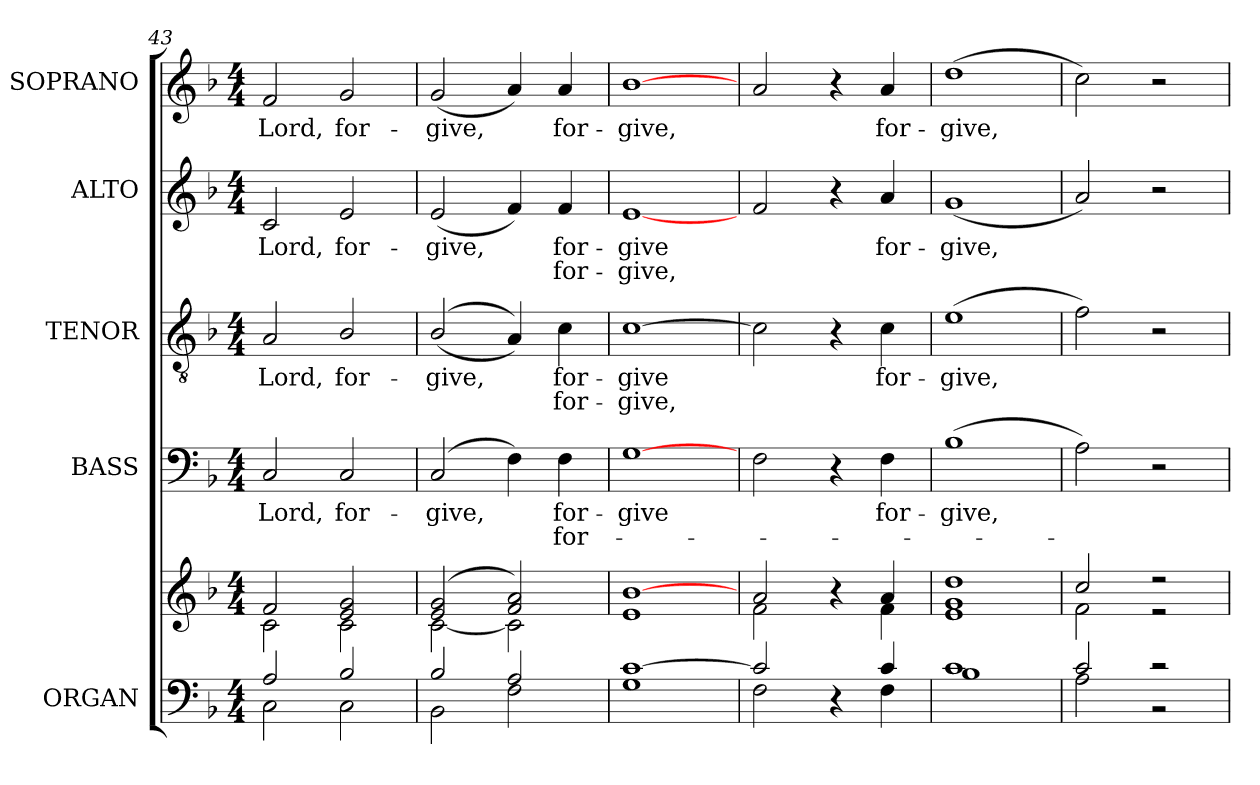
**kern	**kern	**kern	**text	**text	**kern	**text	**text	**kern	**text	**text	**kern	**text
*part5	*part5	*part4	*part4	*part4	*part3	*part3	*part3	*part2	*part2	*part2	*part1	*part1
*staff6	*staff5	*staff4	*staff4	*staff4	*staff3	*staff3	*staff3	*staff2	*staff2	*staff2	*staff1	*staff1
*I"ORGAN	*	*I"BASS	*	*	*I"TENOR	*	*	*I"ALTO	*	*	*I"SOPRANO	*
*I'Org.	*	*I'B.	*	*	*I'T.	*	*	*I'A.	*	*	*I'S.	*
*clefF4	*clefG2	*clefF4	*	*	*clefGv2	*	*	*clefG2	*	*	*clefG2	*
*	*	*	*	*	*ITrd7c12	*	*	*	*	*	*	*
*k[b-]	*k[b-]	*k[b-]	*	*	*k[b-]	*	*	*k[b-]	*	*	*k[b-]	*
*d:	*d:	*d:	*	*	*d:	*	*	*d:	*	*	*d:	*
*M4/4	*M4/4	*M4/4	*	*	*M4/4	*	*	*M4/4	*	*	*M4/4	*
=43	=43	=43	=43	=43	=43	=43	=43	=43	=43	=43	=43	=43
*^	*^	*	*	*	*	*	*	*	*	*	*	*
!	!	!	!	!	!LO:LY:b:color=#000000	!	!	!	!	!	!	!	!	!
!	!	!	!	!	!	!	!	!LO:LY:b:color=#000000	!	!	!	!	!	!
!	!	!	!	!	!	!	!	!	!	!	!LO:LY:b:color=#000000	!	!	!
!	!	!	!	!	!	!	!	!	!	!	!	!	!	!LO:LY:b:color=#000000
2Ai/	2Ci\	2fi/	2ci\	2Ci/	Lord,	.	2AAi/	Lord,	.	2ci/	Lord,	.	2fi/	Lord,
!	!	!	!	!	!LO:LY:b:color=#000000	!	!	!	!	!	!	!	!	!
!	!	!	!	!	!	!	!	!LO:LY:b:color=#000000	!	!	!	!	!	!
!	!	!	!	!	!	!	!	!	!	!	!LO:LY:b:color=#000000	!	!	!
!	!	!	!	!	!	!	!	!	!	!	!	!	!	!LO:LY:b:color=#000000
2B-i/	2Ci\	2ei/ 2gi	2ci\	2Ci/	for-	.	2BB-i/	for-	.	2ei/	for-	.	2gi/	for-
=44	=44	=44	=44	=44	=44	=44	=44	=44	=44	=44	=44	=44	=44	=44
!	!	!	!	!	!LO:LY:b:color=#000000	!	!	!	!	!	!	!	!	!
!	!	!	!	!	!	!	!	!LO:LY:b:color=#000000	!	!	!	!	!	!
!	!	!	!	!	!	!	!	!	!	!	!LO:LY:b:color=#000000	!	!	!
!	!	!	!	!	!	!	!	!	!	!	!	!	!	!LO:LY:b:color=#000000
2B-i/	2BB-i\	(2ei/ 2gi	[2ci\	(2Ci/	-give,	.	((2BB-i/	-give,	.	(2ei/	-give,	.	(2gi/	-give,
2Ai/	2Fi\	2fi/ 2ai)	2ci\]	4Fi\)	.	.	4AAi/))	.	.	4fi/)	.	.	4ai/)	.
!	!	!	!	!	!LO:LY:b:color=#000000	!LO:LY:b:color=#000000	!	!	!	!	!	!	!	!
!	!	!	!	!	!	!	!	!LO:LY:b:color=#000000	!LO:LY:b:color=#000000	!	!	!	!	!
!	!	!	!	!	!	!	!	!	!	!	!LO:LY:b:color=#000000	!LO:LY:b:color=#000000	!	!
!	!	!	!	!	!	!	!	!	!	!	!	!	!	!LO:LY:b:color=#000000
.	.	.	.	4Fi\	for-	-for-	4Ci\	for-	-for-	4fi/	for-	-for-	4ai/	for-
=45	=45	=45	=45	=45	=45	=45	=45	=45	=45	=45	=45	=45	=45	=45
!	!	!	!	!	!LO:LY:b:color=#000000	!	!	!	!	!	!	!	!	!
!	!	!	!	!	!	!	!	!LO:LY:b:color=#000000	!LO:LY:b:color=#000000	!	!	!	!	!
!	!	!	!	!	!	!	!	!	!	!	!LO:LY:b:color=#000000	!LO:LY:b:color=#000000	!	!
!	!	!	!	!	!	!	!	!	!	!	!	!	!	!LO:LY:b:color=#000000
[1ci	1Gi	[1b-i	1ei	[1Gi	-give	.	[1Ci	-give	give,	[1ei	-give	give,	[1b-i	-give,
!!LO:PB:g=z
=46	=46	=46	=46	=46	=46	=46	=46	=46	=46	=46	=46	=46	=46	=46
2ci/]	2Fi\	2ai/	2fi\	2Fi\	.	.	2Ci\]	.	.	2fi/	.	.	2ai/	.
4ryy	4r	4r	4ryy	4r	.	.	4r	.	.	4r	.	.	4r	.
!	!	!	!	!	!LO:LY:b:color=#000000	!	!	!	!	!	!	!	!	!
!	!	!	!	!	!	!	!	!LO:LY:b:color=#000000	!	!	!	!	!	!
!	!	!	!	!	!	!	!	!	!	!	!LO:LY:b:color=#000000	!	!	!
!	!	!	!	!	!	!	!	!	!	!	!	!	!	!LO:LY:b:color=#000000
4ci/	4Fi\	4ai/	4fi\	4Fi\	for-	.	4Ci\	for-	.	4ai/	for-	.	4ai/	for-
=47	=47	=47	=47	=47	=47	=47	=47	=47	=47	=47	=47	=47	=47	=47
!	!	!	!	!	!LO:LY:b:color=#000000	!	!	!	!	!	!	!	!	!
!	!	!	!	!	!	!	!	!LO:LY:b:color=#000000	!	!	!	!	!	!
!	!	!	!	!	!	!	!	!	!	!	!LO:LY:b:color=#000000	!	!	!
!	!	!	!	!	!	!	!	!	!	!	!	!	!	!LO:LY:b:color=#000000
1ci	1B-i	1ddi	1ei 1gi	(1B-i	-give,	.	(1Ei	-give,	.	(1gi	-give,	.	(1ddi	-give,
=48	=48	=48	=48	=48	=48	=48	=48	=48	=48	=48	=48	=48	=48	=48
2ci/	2Ai\	2cci/	2fi\	2Ai\)	.	.	2Fi\)	.	.	2ai/)	.	.	2cci\)	.
2r	2r	2r	2r	2r	.	.	2r	.	.	2r	.	.	2r	.
*v	*v	*	*	*	*	*	*	*	*	*	*	*	*	*
*	*v	*v	*	*	*	*	*	*	*	*	*	*	*
=	=	=	=	=	=	=	=	=	=	=	=	=
*-	*-	*-	*-	*-	*-	*-	*-	*-	*-	*-	*-	*-
